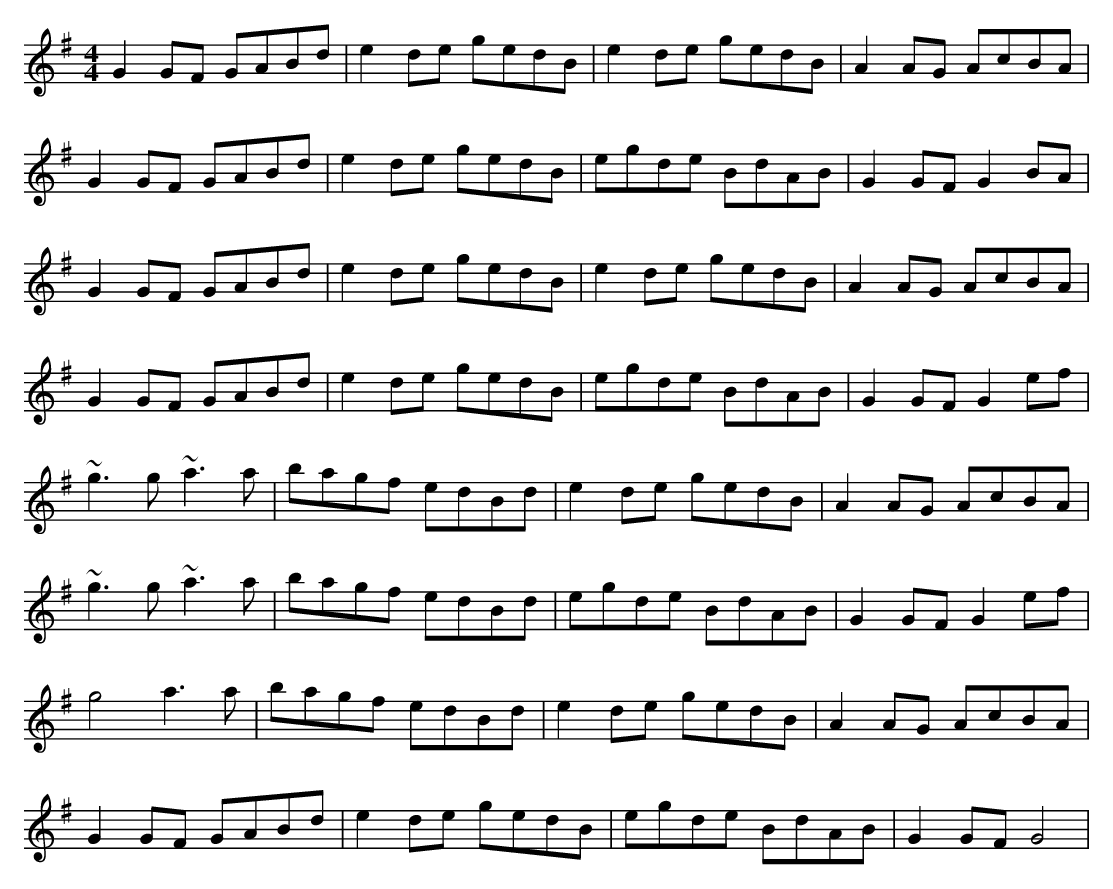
X:1
M:4/4
K:G
G2 GF GABd|e2 de gedB|e2 de gedB|A2 AG AcBA|
G2 GF GABd|e2 de gedB|egde BdAB|G2 GF G2 BA|
G2 GF GABd|e2 de gedB|e2 de gedB|A2 AG AcBA|
G2 GF GABd|e2 de gedB|egde BdAB|G2 GF G2 ef|
~g3g ~a3a|bagf edBd|e2 de gedB|A2 AG AcBA|
~g3g ~a3a|bagf edBd|egde BdAB|G2 GF G2 ef|
g4 a3a|bagf edBd|e2 de gedB|A2 AG AcBA|
G2 GF GABd|e2 de gedB|egde BdAB|G2 GF G4|
